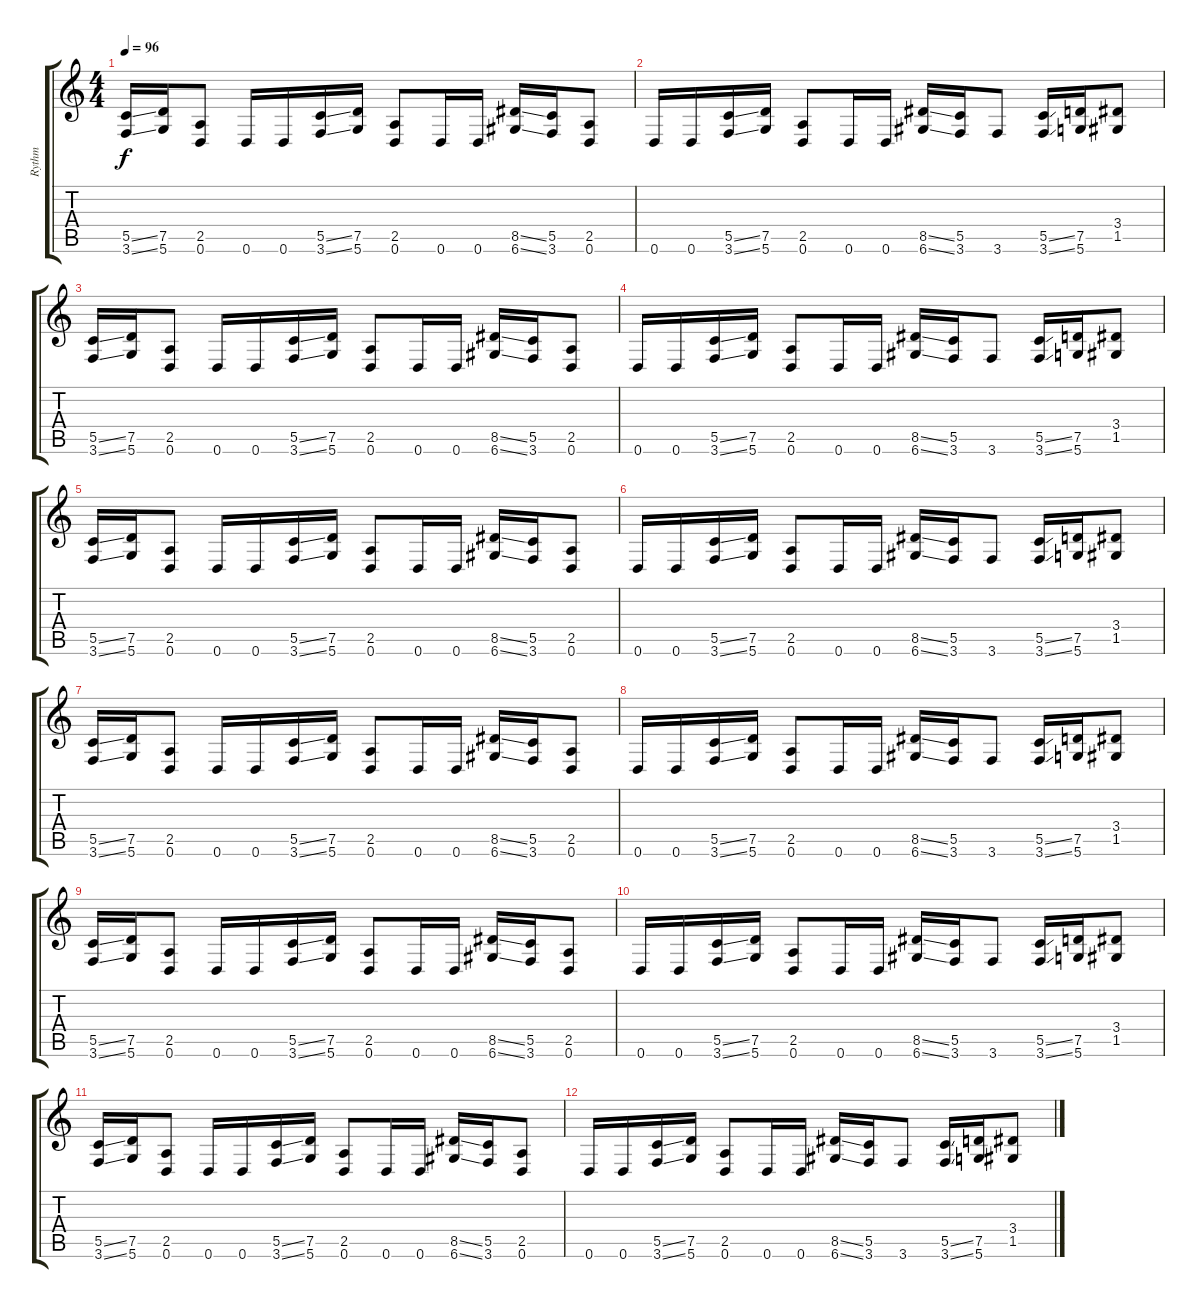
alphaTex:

\track ("Rythm" "Rythm") {instrument distortionguitar}
\staff {score tabs}
\tuning (D4 A3 F3 C3 G2 D2) {hide}
\ts (4 4)
\tempo 96
\clef g2
\ks c
(5.5{ss} 3.6{ss}).16{dy f} (7.5 5.6).16 (2.5 0.6).8 0.6.16 0.6.16 (5.5{ss} 3.6{ss}).16 (7.5 5.6).16 (2.5 0.6).8 0.6.16 0.6.16 (8.5{ss} 6.6{ss}).16 (5.5 3.6).16 (2.5 0.6).8 |
0.6.16 0.6.16 (5.5{ss} 3.6{ss}).16 (7.5 5.6).16 (2.5 0.6).8 0.6.16 0.6.16 (8.5{ss} 6.6{ss}).16 (5.5 3.6).16 3.6.8 (5.5{ss} 3.6{ss}).16 (7.5 5.6).16 (3.4 1.5).8 |
(5.5{ss} 3.6{ss}).16 (7.5 5.6).16 (2.5 0.6).8 0.6.16 0.6.16 (5.5{ss} 3.6{ss}).16 (7.5 5.6).16 (2.5 0.6).8 0.6.16 0.6.16 (8.5{ss} 6.6{ss}).16 (5.5 3.6).16 (2.5 0.6).8 |
0.6.16 0.6.16 (5.5{ss} 3.6{ss}).16 (7.5 5.6).16 (2.5 0.6).8 0.6.16 0.6.16 (8.5{ss} 6.6{ss}).16 (5.5 3.6).16 3.6.8 (5.5{ss} 3.6{ss}).16 (7.5 5.6).16 (3.4 1.5).8 |
(5.5{ss} 3.6{ss}).16 (7.5 5.6).16 (2.5 0.6).8 0.6.16 0.6.16 (5.5{ss} 3.6{ss}).16 (7.5 5.6).16 (2.5 0.6).8 0.6.16 0.6.16 (8.5{ss} 6.6{ss}).16 (5.5 3.6).16 (2.5 0.6).8 |
0.6.16 0.6.16 (5.5{ss} 3.6{ss}).16 (7.5 5.6).16 (2.5 0.6).8 0.6.16 0.6.16 (8.5{ss} 6.6{ss}).16 (5.5 3.6).16 3.6.8 (5.5{ss} 3.6{ss}).16 (7.5 5.6).16 (3.4 1.5).8 |
(5.5{ss} 3.6{ss}).16 (7.5 5.6).16 (2.5 0.6).8 0.6.16 0.6.16 (5.5{ss} 3.6{ss}).16 (7.5 5.6).16 (2.5 0.6).8 0.6.16 0.6.16 (8.5{ss} 6.6{ss}).16 (5.5 3.6).16 (2.5 0.6).8 |
0.6.16 0.6.16 (5.5{ss} 3.6{ss}).16 (7.5 5.6).16 (2.5 0.6).8 0.6.16 0.6.16 (8.5{ss} 6.6{ss}).16 (5.5 3.6).16 3.6.8 (5.5{ss} 3.6{ss}).16 (7.5 5.6).16 (3.4 1.5).8 |
(5.5{ss} 3.6{ss}).16 (7.5 5.6).16 (2.5 0.6).8 0.6.16 0.6.16 (5.5{ss} 3.6{ss}).16 (7.5 5.6).16 (2.5 0.6).8 0.6.16 0.6.16 (8.5{ss} 6.6{ss}).16 (5.5 3.6).16 (2.5 0.6).8 |
0.6.16 0.6.16 (5.5{ss} 3.6{ss}).16 (7.5 5.6).16 (2.5 0.6).8 0.6.16 0.6.16 (8.5{ss} 6.6{ss}).16 (5.5 3.6).16 3.6.8 (5.5{ss} 3.6{ss}).16 (7.5 5.6).16 (3.4 1.5).8 |
(5.5{ss} 3.6{ss}).16 (7.5 5.6).16 (2.5 0.6).8 0.6.16 0.6.16 (5.5{ss} 3.6{ss}).16 (7.5 5.6).16 (2.5 0.6).8 0.6.16 0.6.16 (8.5{ss} 6.6{ss}).16 (5.5 3.6).16 (2.5 0.6).8 |
0.6.16 0.6.16 (5.5{ss} 3.6{ss}).16 (7.5 5.6).16 (2.5 0.6).8 0.6.16 0.6.16 (8.5{ss} 6.6{ss}).16 (5.5 3.6).16 3.6.8 (5.5{ss} 3.6{ss}).16 (7.5 5.6).16 (3.4 1.5).8
